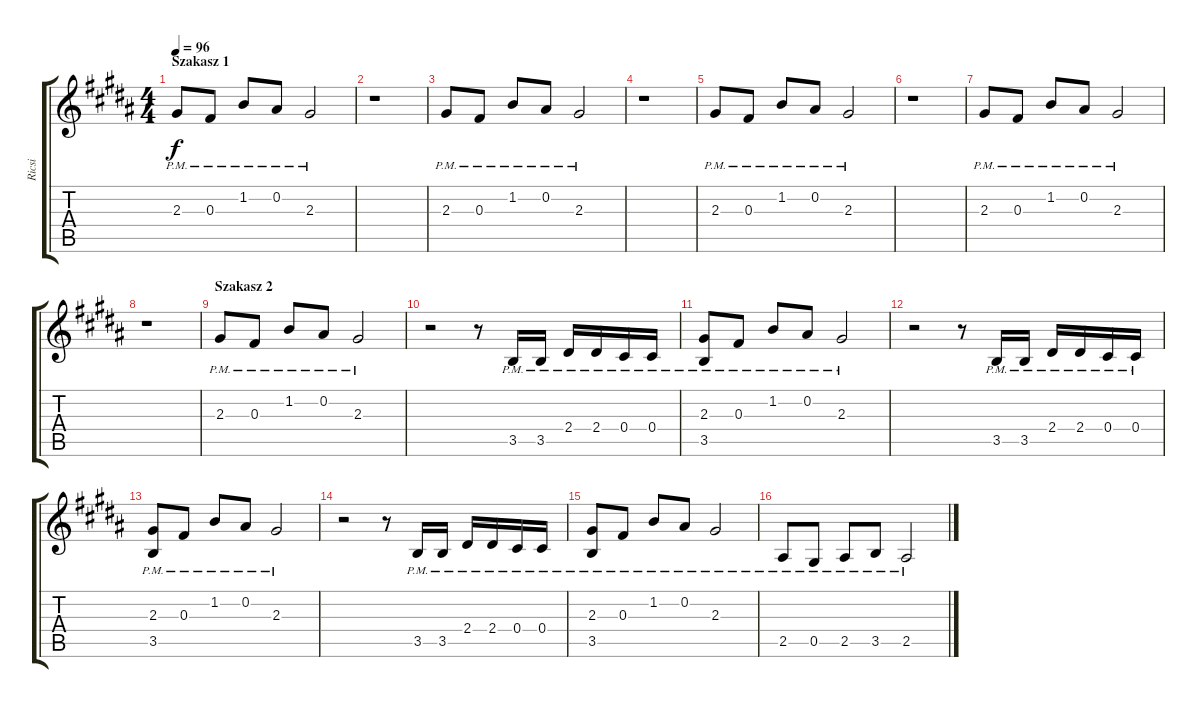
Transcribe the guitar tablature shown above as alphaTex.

\track ("Ricsi" "Ricsi") {instrument distortionguitar}
\staff {score tabs}
\tuning (Eb4 Bb3 Gb3 Db3 Ab2 Eb2) {hide}
\ts (4 4)
\section ("" "Szakasz 1")
\tempo 96
\clef g2
\ks g#minor
2.3{pm}.8{dy f} 0.3{pm}.8 1.2{pm}.8 0.2{pm}.8 2.3{pm}.2 |
r.1 |
2.3{pm}.8 0.3{pm}.8 1.2{pm}.8 0.2{pm}.8 2.3{pm}.2 |
r.1 |
2.3{pm}.8 0.3{pm}.8 1.2{pm}.8 0.2{pm}.8 2.3{pm}.2 |
r.1 |
2.3{pm}.8 0.3{pm}.8 1.2{pm}.8 0.2{pm}.8 2.3{pm}.2 |
r.1 |
\section ("" "Szakasz 2")
2.3{pm}.8 0.3{pm}.8 1.2{pm}.8 0.2{pm}.8 2.3{pm}.2 |
r.2 r.8 3.5{pm}.16 3.5{pm}.16 2.4{pm}.16 2.4{pm}.16 0.4{pm}.16 0.4{pm}.16 |
(2.3{pm} 3.5{pm}).8 0.3{pm}.8 1.2{pm}.8 0.2{pm}.8 2.3{pm}.2 |
r.2 r.8 3.5{pm}.16 3.5{pm}.16 2.4{pm}.16 2.4{pm}.16 0.4{pm}.16 0.4{pm}.16 |
(2.3{pm} 3.5{pm}).8 0.3{pm}.8 1.2{pm}.8 0.2{pm}.8 2.3{pm}.2 |
r.2 r.8 3.5{pm}.16 3.5{pm}.16 2.4{pm}.16 2.4{pm}.16 0.4{pm}.16 0.4{pm}.16 |
(2.3{pm} 3.5{pm}).8 0.3{pm}.8 1.2{pm}.8 0.2{pm}.8 2.3{pm}.2 |
2.5{pm}.8 0.5{pm}.8 2.5{pm}.8 3.5{pm}.8 2.5{pm}.2
